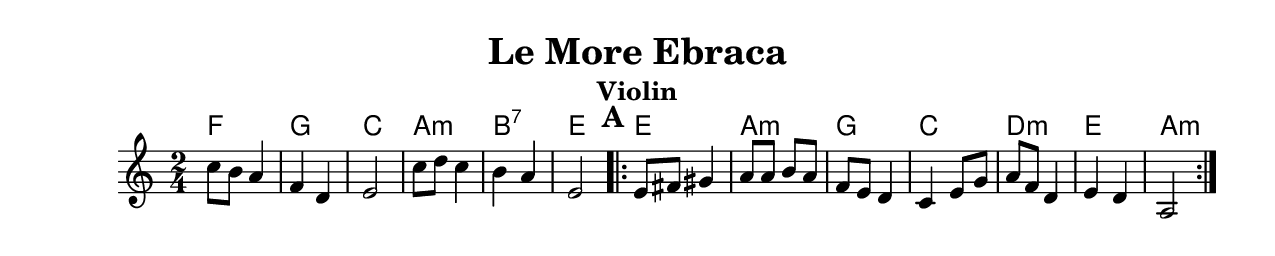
\version "2.18.0"
\include "english.ly"
%\pointAndClickOff
\paper{
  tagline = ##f
  print-all-headers = ##t
  #(set-paper-size "letter")
}
date = #(strftime "%d-%m-%Y" (localtime (current-time)))

%\markup{ \italic{ " Updated " \date  }  }

%\markup{ Got something to say? }

%#################################### Melody ########################
melody = \relative c'' {
  \clef treble
  \key a \minor
  \time 2/4
  \set Score.markFormatter = #format-mark-box-alphabet

  %\partial 16*3 a16 d f   %lead in notes

  c8  b a4
  f4 d
  e2
  c'8 d c4|
  b4 a
  e2

  \repeat volta 2{
  \mark \default
    e8 fs gs4
    a8  a b [a]
    f8 e d4
    c4 e8 g

    a8 f d4
    e4 d
    a2

  }
  % \alternative { { }{ } }

}
%################################# Lyrics #####################
%\addlyrics{  }
%################################# Chords #######################
harmonies = \chordmode {
  f2
  g2
  c2
  a2:m
  b2:7
  e2
  %b
  e2
  a2:m
  g2
  c2
  d2:m
  e2
  a2:m

}

\score {
  <<
    \new ChordNames {
      \set chordChanges = ##f
      \harmonies
    }
    \new Staff
    \melody
  >>
  \header{
    title= "Le More Ebraca"
    subtitle=""
    composer= ""
    instrument = "Violin"
    arranger= ""
  }
  \midi{\tempo 4 = 120}
  \layout{indent = 1.0\cm}
}
%{
% more verses:
\markup{}
\markup {
  \fill-line {
    \hspace #0.1 % distance from left margin
    \column {
      \line { "1."
        \column {
          ""
        }
      }
      \hspace #0.2 % vertical distance between verses
      \line { "2."
        \column {
         ""
        }
      }
    }
    \hspace #0.1  % horiz. distance between columns
    \column {
      \line { "3."
        \column {
          ""
        }
      }
      \hspace #0.2 % distance between verses
      \line { "4."
        \column {
         ""
        }
      }
    }
    \hspace #0.1 % distance to right margin
  }
}

%}
